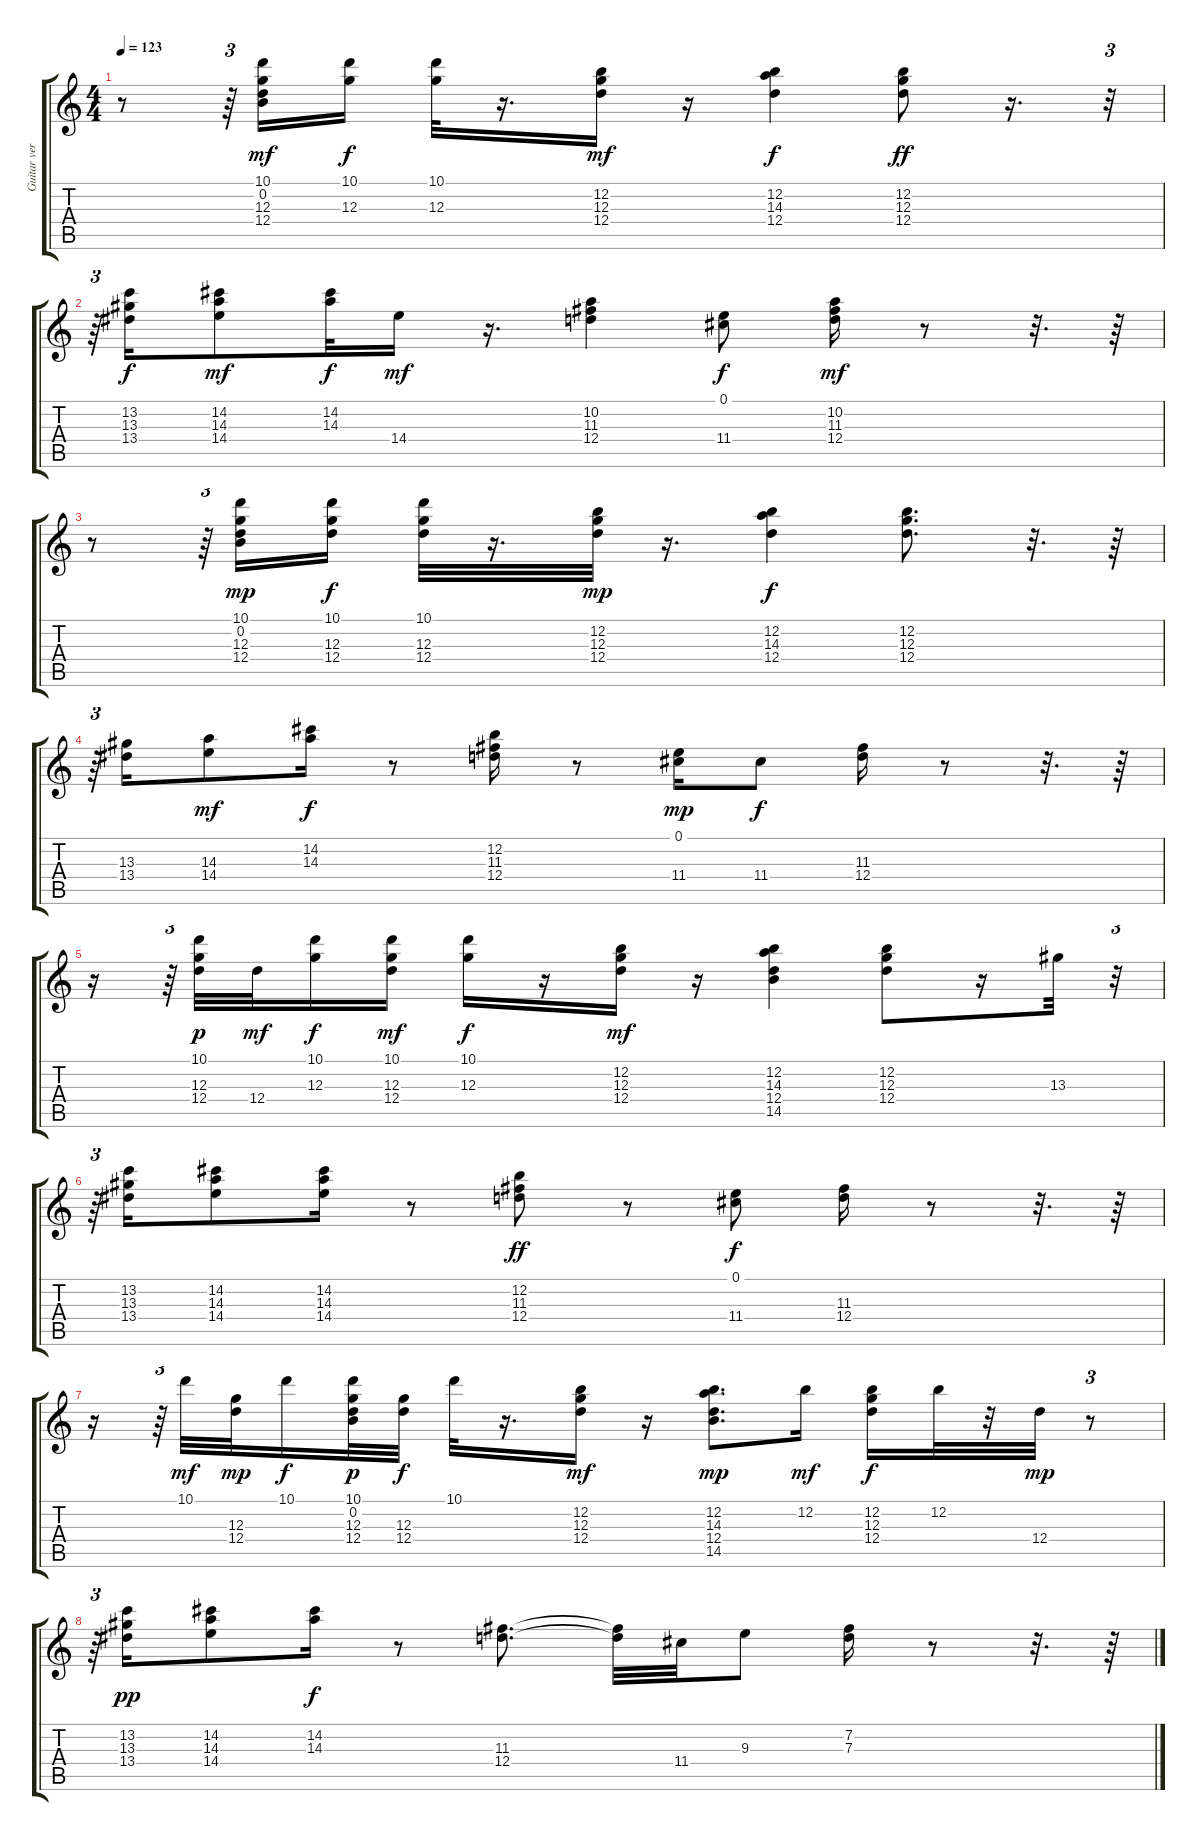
\track ("Guitar verse" "Guitar ver") {instrument electricguitarclean}
\staff {score tabs}
\tuning (E4 B3 G3 D3 A2 E2) {hide}
\ts (4 4)
\tempo 123
\clef g2
\ks c
r.8{dy f} r.64{tu (3 2)} (10.1 0.2 12.3 12.4).16{dy mf} (10.1 12.3).16{dy f} (10.1 12.3).32 r.16{d} (12.2 12.3 12.4).16{dy mf} r.16 (12.2 14.3 12.4).4{dy f} (12.2 12.3 12.4).8{dy ff} r.16{d} r.32{tu (3 2)} |
r.64{tu (3 2)} (13.2 13.3 13.4).16{dy f} (14.2 14.3 14.4).8{dy mf} (14.2 14.3).32{dy f} 14.4.16{dy mf} r.16{d} (10.2 11.3 12.4).4 (0.1 11.4).8{dy f} (10.2 11.3 12.4).16{dy mf} r.8 r.32{d} r.64 |
r.8 r.64{tu (3 2)} (10.1 0.2 12.3 12.4).16{dy mp} (10.1 12.3 12.4).16{dy f} (10.1 12.3 12.4).32 r.16{d} (12.2 12.3 12.4).32{dy mp} r.16{d} (12.2 14.3 12.4).4{dy f} (12.2 12.3 12.4).8{d} r.32{d} r.64 |
r.64{tu (3 2)} (13.3 13.4).16 (14.3 14.4).8{dy mf} (14.2 14.3).16{dy f} r.8 (12.2 11.3 12.4).16 r.8 (0.1 11.4).16{dy mp} 11.4.8{dy f} (11.3 12.4).16 r.8 r.32{d} r.64 |
r.16 r.64{tu (3 2)} (10.1 12.3 12.4).32{dy p} 12.4.32{dy mf} (10.1 12.3).16{dy f} (10.1 12.3 12.4).16{dy mf} (10.1 12.3).16{dy f} r.16 (12.2 12.3 12.4).16{dy mf} r.16 (12.2 14.3 12.4 14.5).4 (12.2 12.3 12.4).8 r.16 13.3.32 r.32{tu (3 2)} |
r.64{tu (3 2)} (13.2 13.3 13.4).16 (14.2 14.3 14.4).8 (14.2 14.3 14.4).16 r.8 (12.2 11.3 12.4).8{dy ff} r.8 (0.1 11.4).8{dy f} (11.3 12.4).16 r.8 r.32{d} r.64 |
r.16 r.64{tu (3 2)} 10.1.32{dy mf} (12.3 12.4).32{dy mp} 10.1.16{dy f} (10.1 0.2 12.3 12.4).32{dy p} (12.3 12.4).32{dy f} 10.1.32 r.16{d} (12.2 12.3 12.4).16{dy mf} r.16 (12.2 14.3 12.4 14.5).8{d dy mp} 12.2.16{dy mf} (12.2 12.3 12.4).16{dy f} 12.2.32 r.32 12.4.32{dy mp} r.8{tu (3 2)} |
r.64{tu (3 2)} (13.2 13.3 13.4).16{dy pp} (14.2 14.3 14.4).8 (14.2 14.3).16{dy f} r.8 (11.3 12.4).8{d} (11.3{t} 12.4{t}).32 11.4.32 9.3.8 (7.2 7.3).16 r.8 r.32{d} r.64
